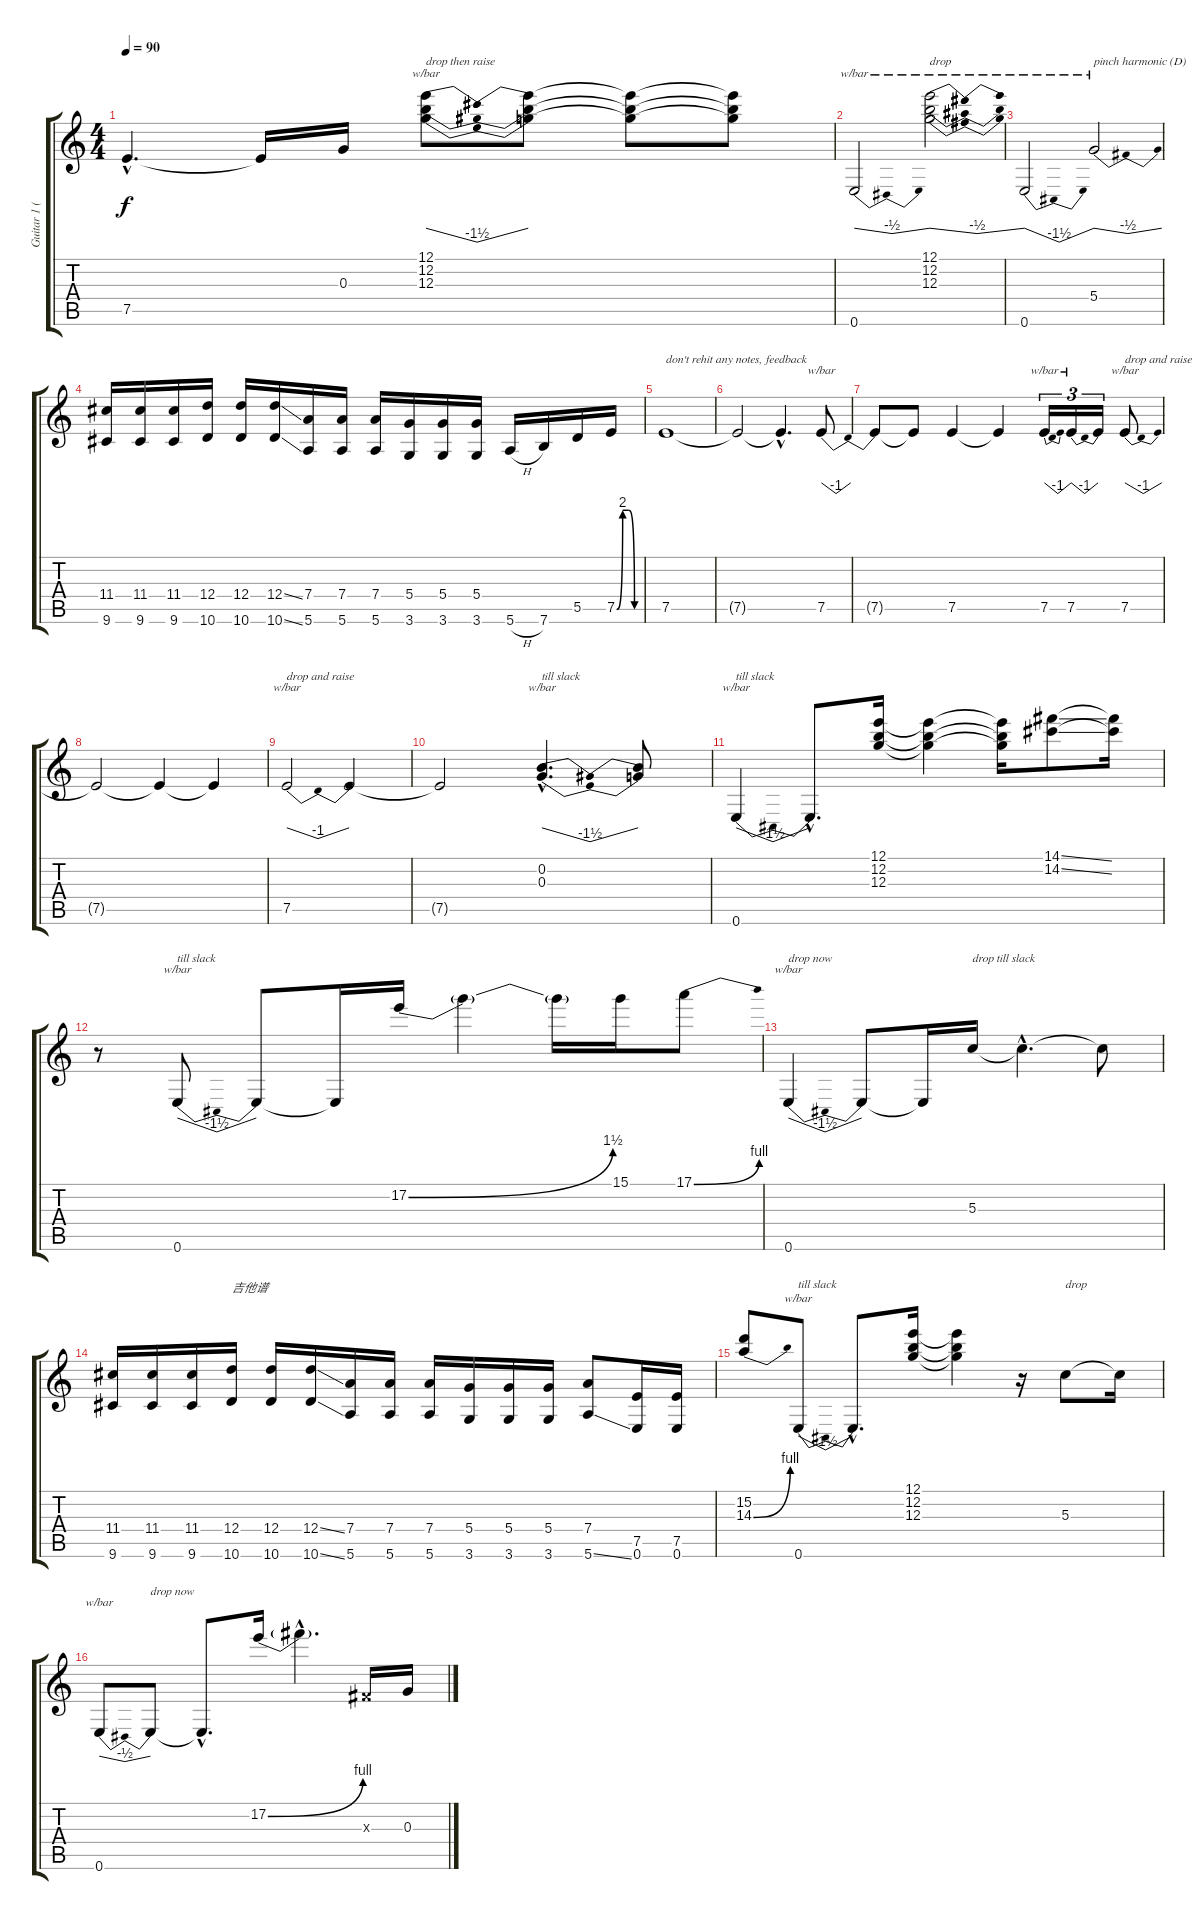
\track ("Guitar 1 (distortion)" "Guitar 1 (") {instrument distortionguitar}
\staff {score tabs}
\tuning (E4 B3 G3 D3 A2 E2) {hide}
\ts (4 4)
\tempo 90
\clef g2
\ks c
7.5{hac t}.4{d dy f} 7.5{t}.16 0.3.16 (12.1 12.2 12.3).8{tbe (dip default 0 0 30 -6 60 0) txt "drop then raise"} (12.1{t} 12.2{t} 12.3{t}).8 (12.1{t} 12.2{t} 12.3{t}).8 (12.1{t} 12.2{t} 12.3{t}).8 |
0.6.2{tbe (dip default 0 0 30 -2 60 0)} (12.1 12.2 12.3).2{tbe (dip default 0 0 30 -2 60 0) txt "drop"} |
0.6.2{tbe (dip default 0 0 30 -6 60 0)} 5.4.2{tbe (dip default 0 0 30 -2 60 0) txt "pinch harmonic (D)"} |
(11.4 9.6).16 (11.4 9.6).16 (11.4 9.6).16 (12.4 10.6).16 (12.4 10.6).16 (12.4{ss} 10.6{ss}).16 (7.4 5.6).16 (7.4 5.6).16 (7.4 5.6).16 (5.4 3.6).16 (5.4 3.6).16 (5.4 3.6).16 5.6{h}.16 7.6.16 5.5.16 7.5{be (custom 0 0 15 8 30 8 45 0 60 0)}.16 |
7.5.1{txt "don't rehit any notes, feedback"} |
7.5{t}.2 7.5{hac t}.4{d} 7.5.8{tbe (dip default 0 0 30 -4 60 0)} |
7.5{t}.8 7.5{t}.8 7.5.4 7.5{t}.4 7.5.16{tu (3 2) tbe (dip default 0 0 30 -4 60 0)} 7.5.16{tu (3 2) tbe (dip default 0 0 30 -4 60 0)} 7.5{t}.16{tu (3 2)} 7.5.8{tbe (dip default 0 0 30 -4 60 0) txt "drop and raise"} |
7.5{t}.2 7.5{t}.4 7.5{t}.4 |
7.5.2{tbe (dip default 0 0 30 -4 60 0) txt "drop and raise"} 7.5{t}.2 |
7.5{t}.2 (0.2{hac} 0.3{hac}).4{d tbe (dip default 0 0 30 -6 60 0) txt "till slack"} (0.2{t} 0.3{t}).8 |
0.6.4{tbe (dip default 0 0 30 -6 60 0) txt "till slack"} 0.6{hac t}.8{d} (12.1 12.2 12.3).16 (12.1{t} 12.2{t} 12.3{t}).4 (12.1{t} 12.2{t} 12.3{t}).16 (14.1{ss} 14.2{ss}).8 (14.1{t} 14.2{t}).16 |
r.8 0.6.8{tbe (dip default 0 0 30 -6 60 0) txt "till slack"} 0.6{t}.8 0.6{t}.16 17.2{be (bend 0 0 60 6)}.16 17.2{t}.4 17.2{t}.16 15.1.16 17.1{be (bend 0 0 60 4)}.8 |
0.6.4{tbe (dip default 0 0 30 -6 60 0) txt "drop now"} 0.6{t}.8 0.6{t}.16 5.3.16{txt "drop till slack"} 5.3{hac t}.4{d} 5.3{t}.8 |
(11.4 9.6).16 (11.4 9.6).16 (11.4 9.6).16 (12.4 10.6).16{txt "吉他谱"} (12.4 10.6).16 (12.4{ss} 10.6{ss}).16 (7.4 5.6).16 (7.4 5.6).16 (7.4 5.6).16 (5.4 3.6).16 (5.4 3.6).16 (5.4 3.6).16 (7.4 5.6{ss}).8 (7.5 0.6).16 (7.5 0.6).16 |
(15.2 14.3{be (bend 0 0 60 4)}).8 0.6.8{tbe (dip default 0 0 30 -6 60 0) txt "till slack"} 0.6{hac t}.8{d} (12.1 12.2 12.3).16 (12.1{t} 12.2{t} 12.3{t}).4 r.16 5.3.8{txt "drop"} 5.3{t}.16 |
0.6.8{tbe (dip default 0 0 30 -2 60 0)} 0.6{t}.8{txt "drop now"} 0.6{hac t}.8{d} 17.2{be (bend 0 0 60 4)}.16 17.2{hac t}.4{d} -1.3{x}.16 0.3.16
